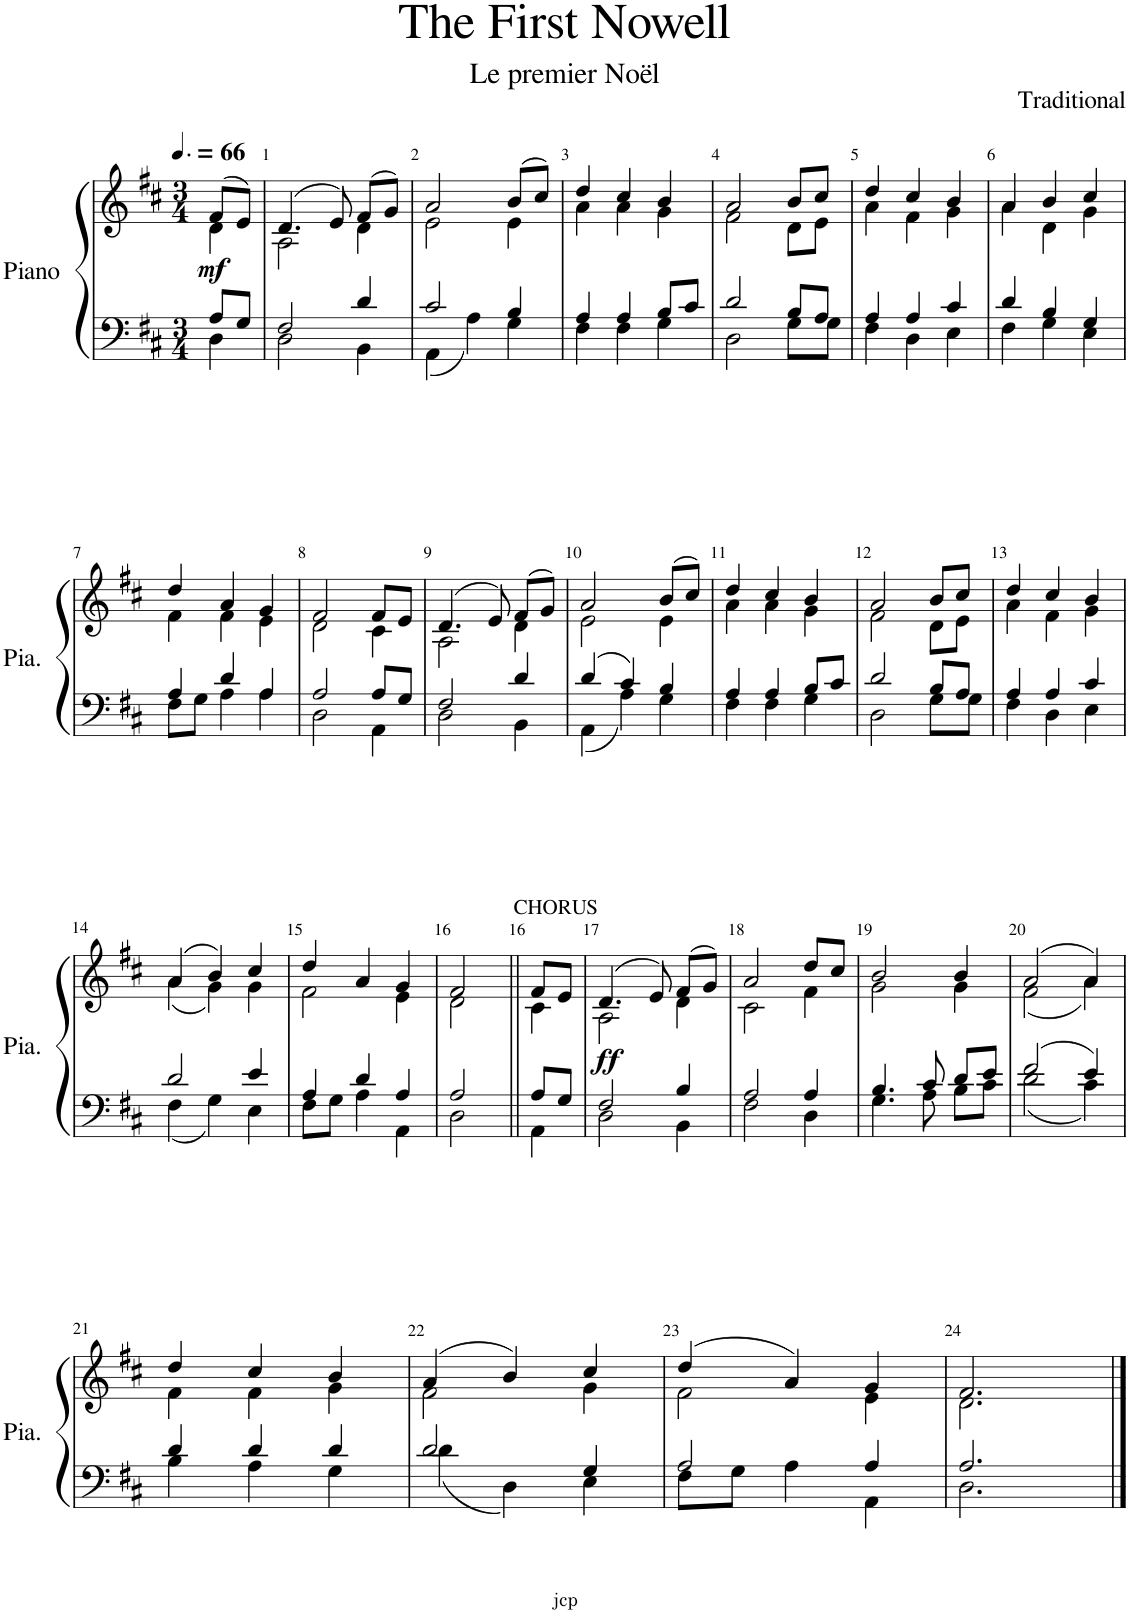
**kern	**kern	**dynam
*part1	*part1	*part1
*staff2	*staff1	*staff1/2
*I"Piano	*	*
*I'Pia.	*	*
*clefF4	*clefG2	*
*k[f#c#]	*k[f#c#]	*
*M3/4	*M3/4	*
*MM99	*MM99	*
=	=	=
*^	*^	*
!	!	!	!	!LO:DY:b
8A/L	4D\	(8f#/L	4d\	mf
8G/J	.	8e/J)	.	.
=1	=1	=1	=1	=1
2F#/	2D\	(4.d/	2A\	.
.	.	8e/)	.	.
4d/	4BB\	(8f#/L	4d\	.
.	.	8g/J)	.	.
=2	=2	=2	=2	=2
2c#/	4AA\	2a/	2e\	.
.	4A\	.	.	.
4B/	4G\	(8b/L	4e\	.
.	.	8cc#/J)	.	.
=3	=3	=3	=3	=3
4A/	4F#\	4dd/	4a\	.
4A/	4F#\	4cc#/	4a\	.
8B/L	4G\	4b/	4g\	.
8c#/J	.	.	.	.
=4	=4	=4	=4	=4
2d/	2D\	2a/	2f#\	.
8B/L	8G\L	8b/L	8d\L	.
8A/J	8G\J	8cc#/J	8e\J	.
=5	=5	=5	=5	=5
4A/	4F#\	4dd/	4a\	.
4A/	4D\	4cc#/	4f#\	.
4c#/	4E\	4b/	4g\	.
=6	=6	=6	=6	=6
4d/	4F#\	4a/	4a\	.
4B/	4G\	4b/	4d\	.
4G/	4E\	4cc#/	4g\	.
!!LO:LB:g=z	!!
=7	=7	=7	=7	=7
4A/	8F#\L	4dd/	4f#\	.
.	8G\J	.	.	.
4d/	4A\	4a/	4f#\	.
4A/	4A\	4g/	4e\	.
=8	=8	=8	=8	=8
2A/	2D\	2f#/	2d\	.
8A/L	4AA\	8f#/L	4c#\	.
8G/J	.	8e/J	.	.
=9	=9	=9	=9	=9
2F#/	2D\	(4.d/	2A\	.
.	.	8e/)	.	.
4d/	4BB\	(8f#/L	4d\	.
.	.	8g/J)	.	.
=10	=10	=10	=10	=10
4d/	4AA\	2a/	2e\	.
4c#/	4A\	.	.	.
4B/	4G\	(8b/L	4e\	.
.	.	8cc#/J)	.	.
=11	=11	=11	=11	=11
4A/	4F#\	4dd/	4a\	.
4A/	4F#\	4cc#/	4a\	.
8B/L	4G\	4b/	4g\	.
8c#/J	.	.	.	.
=12	=12	=12	=12	=12
2d/	2D\	2a/	2f#\	.
8B/L	8G\L	8b/L	8d\L	.
8A/J	8G\J	8cc#/J	8e\J	.
=13	=13	=13	=13	=13
4A/	4F#\	4dd/	4a\	.
4A/	4D\	4cc#/	4f#\	.
4c#/	4E\	4b/	4g\	.
!!LO:LB:g=z	!!
=14	=14	=14	=14	=14
2d/	4F#\	(4a/	(4a\	.
.	4G\	4b/)	4g\)	.
4e/	4E\	4cc#/	4g\	.
=15	=15	=15	=15	=15
4A/	8F#\L	4dd/	2f#\	.
.	8G\J	.	.	.
4d/	4A\	4a/	.	.
4A/	4AA\	4g/	4e\	.
=16	=16	=16	=16	=16
2A/	2D\	2f#/	2d\	.
=16||	=16||	=16||	=16||	=16||
!	!	!LO:TX:a:t=CHORUS	!	!
8A/L	4AA\	8f#/L	4c#\	.
8G/J	.	8e/J	.	.
=17	=17	=17	=17	=17
!	!	!	!	!LO:DY:b
2F#/	2D\	(4.d/	2A\	ff
.	.	8e/)	.	.
4B/	4BB\	(8f#/L	4d\	.
.	.	8g/J)	.	.
=18	=18	=18	=18	=18
2A/	2F#\	2a/	2c#\	.
4A/	4D\	8dd/L	4f#\	.
.	.	8cc#/J	.	.
=19	=19	=19	=19	=19
4.B/	4.G\	2b/	2g\	.
8c#/	8A\	.	.	.
8d/L	8B\L	4b/	4g\	.
8e/J	8c#\J	.	.	.
=20	=20	=20	=20	=20
2f#/	2d\	(2a/	(2f#\	.
4e/	4c#\	4a/)	4a\)	.
!!LO:LB:g=z	!!
=21	=21	=21	=21	=21
4d/	4B\	4dd/	4f#\	.
4d/	4A\	4cc#/	4f#\	.
4d/	4G\	4b/	4g\	.
=22	=22	=22	=22	=22
2d/	4d\	(4a/	2f#\	.
.	4D\	4b/)	.	.
4G/	4E\	4cc#/	4g\	.
=23	=23	=23	=23	=23
2A/	8F#\L	(4dd/	2f#\	.
.	8G\J	.	.	.
.	4A\	4a/)	.	.
4A/	4AA\	4g/	4e\	.
=24	=24	=24	=24	=24
2.A/	2.D\	2.f#/	2.d\	.
*v	*v	*	*	*
*	*v	*v	*
==	==	==
*-	*-	*-
